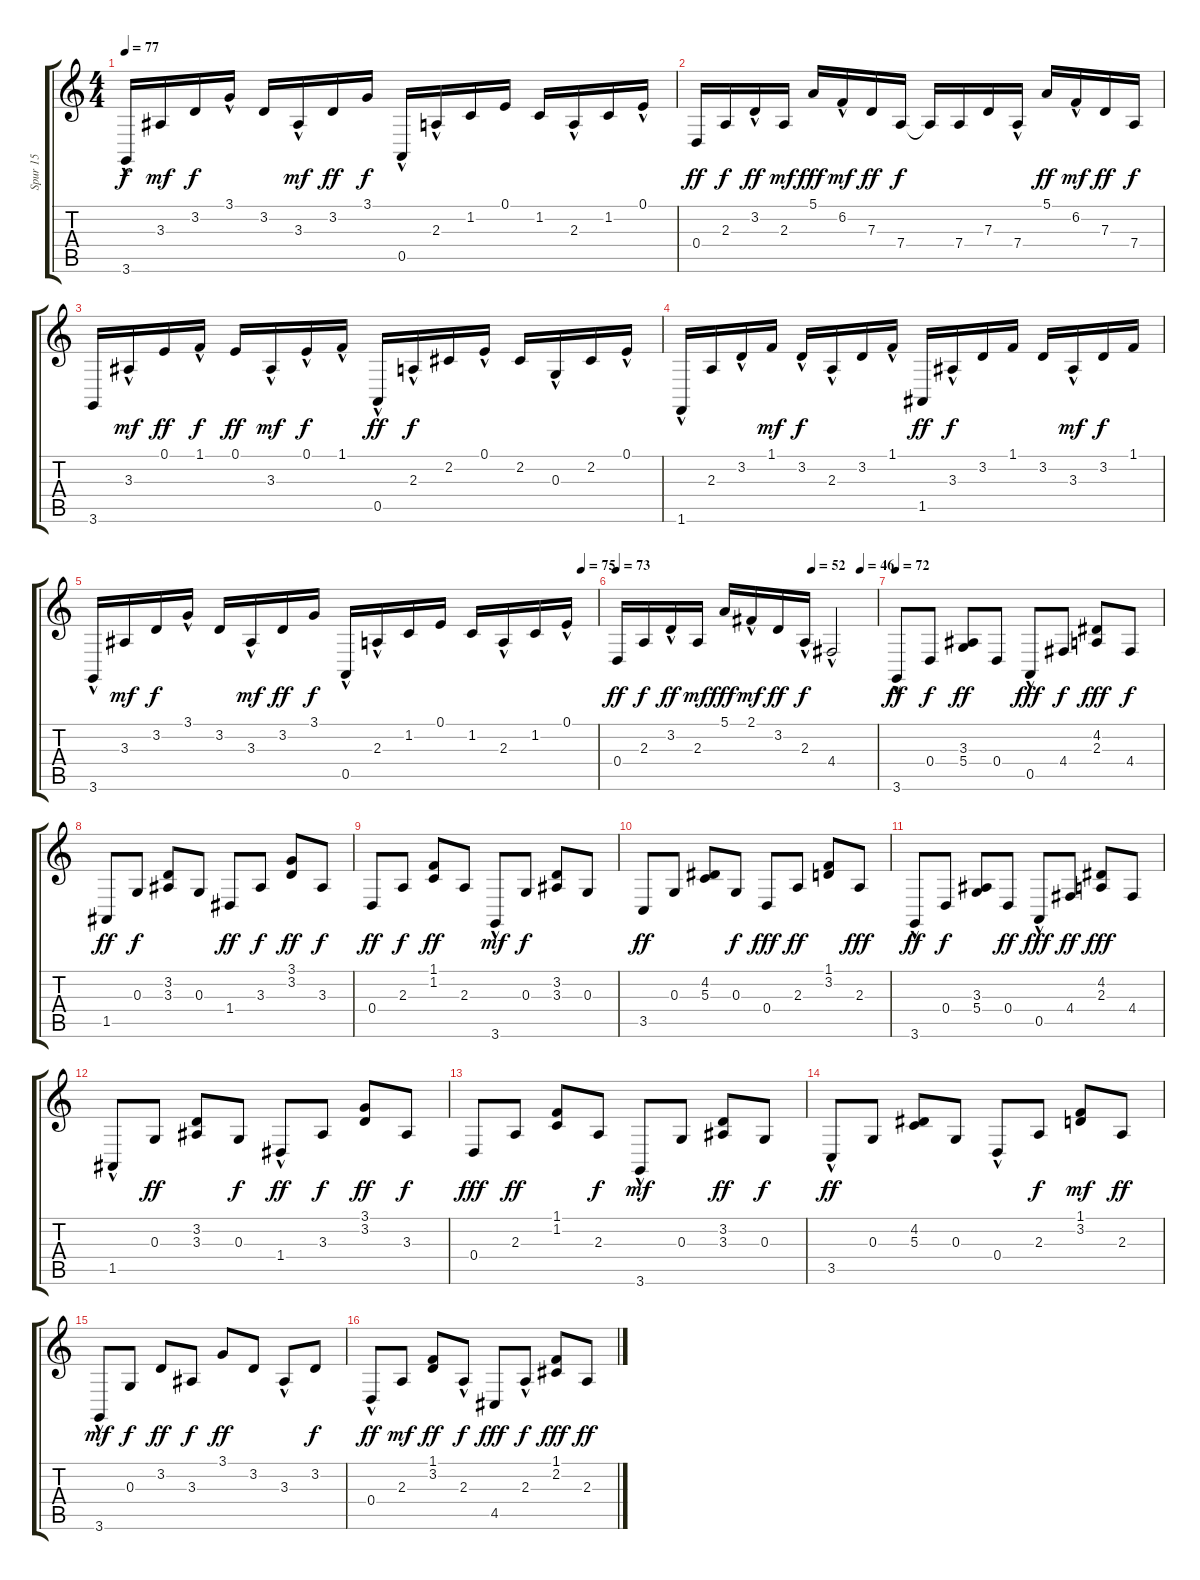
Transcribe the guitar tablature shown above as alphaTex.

\track ("Spur 15" "Spur 15") {instrument fx4atmosphere}
\staff {score tabs}
\tuning (E4 B3 G3 D3 A2 E2) {hide}
\ts (4 4)
\tempo 77
\clef g2
\ks c
3.6{hac}.16{dy f} 3.3.16{dy mf} 3.2.16{dy f} 3.1{hac}.16 3.2.16 3.3{hac}.16{dy mf} 3.2.16{dy ff} 3.1.16{dy f} 0.5{hac}.16 2.3{hac}.16 1.2.16 0.1.16 1.2.16 2.3{hac}.16 1.2.16 0.1{hac}.16 |
0.4.16{dy ff} 2.3.16{dy f} 3.2{hac}.16{dy ff} 2.3.16{dy mf} 5.1.16{dy fff} 6.2{hac}.16{dy mf} 7.3.16{dy ff} 7.4.16{dy f} 7.4{t}.16 7.4.16 7.3.16 7.4{hac}.16 5.1.16{dy ff} 6.2{hac}.16{dy mf} 7.3.16{dy ff} 7.4.16{dy f} |
3.6.16{balance 7} 3.3{hac}.16{dy mf} 0.1.16{dy ff} 1.1{hac}.16{dy f} 0.1.16{dy ff} 3.3{hac}.16{dy mf} 0.1{hac}.16{dy f} 1.1{hac}.16 0.5{hac}.16{dy ff} 2.3{hac}.16{dy f} 2.2.16 0.1{hac}.16 2.2.16 0.3{hac}.16 2.2.16 0.1{hac}.16 |
1.6{hac}.16 2.3.16 3.2{hac}.16 1.1.16{dy mf} 3.2{hac}.16{dy f} 2.3{hac}.16 3.2.16 1.1{hac}.16 1.5.16{dy ff} 3.3{hac}.16{dy f} 3.2.16 1.1.16 3.2.16 3.3{hac}.16{dy mf} 3.2.16{dy f} 1.1.16 |
\tempo (75 0.96875)
3.6{hac}.16 3.3.16{dy mf} 3.2.16{dy f} 3.1{hac}.16 3.2.16 3.3{hac}.16{dy mf} 3.2.16{dy ff} 3.1.16{dy f} 0.5{hac}.16 2.3{hac}.16 1.2.16 0.1.16 1.2.16 2.3{hac}.16 1.2.16 0.1{hac}.16 |
\tempo 73
\tempo (52 0.75)
\tempo (46 0.9375)
0.4.16{dy ff balance 7} 2.3.16{dy f} 3.2{hac}.16{dy ff} 2.3.16{dy mf} 5.1.16{dy fff} 2.1{hac}.16{dy mf} 3.2.16{dy ff} 2.3{hac}.16{dy f} 4.4{hac}.2 |
\tempo 72
3.6{hac}.8{dy ff balance 7} 0.4.8{dy f} (3.3 5.4).8{dy ff} 0.4.8 0.5{hac}.8{dy fff} 4.4.8{dy f} (4.2 2.3).8{dy fff} 4.4.8{dy f} |
1.5.8{dy ff} 0.3.8{dy f} (3.2 3.3).8 0.3.8 1.4.8{dy ff} 3.3.8{dy f} (3.1 3.2).8{dy ff} 3.3.8{dy f} |
0.4.8{dy ff} 2.3.8{dy f} (1.1 1.2).8{dy ff} 2.3.8 3.6{hac}.8{dy mf} 0.3.8{dy f} (3.2 3.3).8 0.3.8 |
3.5.8{dy ff} 0.3.8 (4.2 5.3).8 0.3.8{dy f} 0.4.8{dy fff} 2.3.8{dy ff} (1.1 3.2).8 2.3.8{dy fff} |
3.6{hac}.8{dy ff} 0.4.8{dy f} (3.3 5.4).8 0.4.8{dy ff} 0.5{hac}.8{dy fff} 4.4.8{dy ff} (4.2 2.3).8{dy fff} 4.4.8 |
1.5{hac}.8 0.3.8{dy ff} (3.2 3.3).8 0.3.8{dy f} 1.4{hac}.8{dy ff} 3.3.8{dy f} (3.1 3.2).8{dy ff} 3.3.8{dy f} |
0.4.8{dy fff} 2.3.8{dy ff} (1.1 1.2).8 2.3.8{dy f} 3.6{hac}.8{dy mf} 0.3.8 (3.2 3.3).8{dy ff} 0.3.8{dy f} |
3.5{hac}.8{dy ff} 0.3.8 (4.2 5.3).8 0.3.8 0.4{hac}.8 2.3.8{dy f} (1.1 3.2).8{dy mf} 2.3.8{dy ff} |
3.6{hac}.8{dy mf} 0.3.8{dy f} 3.2.8{dy ff} 3.3.8{dy f} 3.1.8{dy ff} 3.2.8 3.3{hac}.8 3.2.8{dy f} |
0.4{hac}.8{dy ff balance 7} 2.3.8{dy mf} (1.1 3.2).8{dy ff} 2.3{hac}.8{dy f} 4.5.8{dy fff} 2.3{hac}.8{dy f} (1.1 2.2).8{dy fff} 2.3.8{dy ff}
